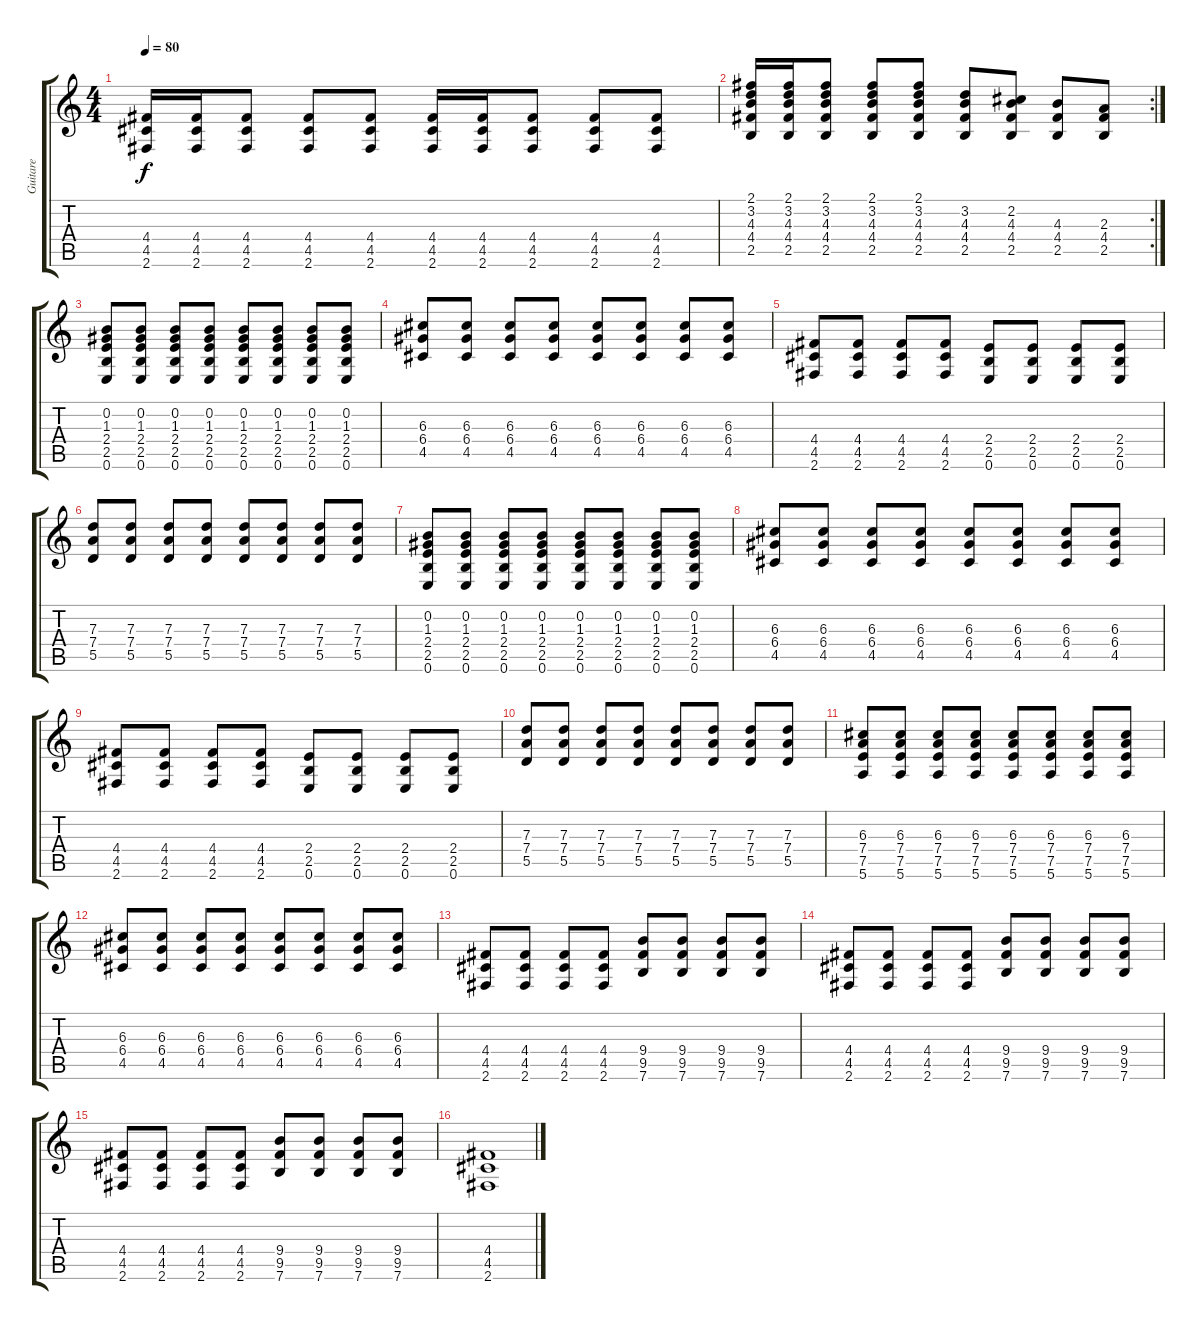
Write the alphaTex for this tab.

\track ("Guitare" "Guitare") {instrument overdrivenguitar}
\staff {score tabs}
\tuning (E4 B3 G3 D3 A2 E2) {hide}
\ts (4 4)
\tempo 80
\clef g2
\ks c
(4.4 4.5 2.6).16{dy f} (4.4 4.5 2.6).16 (4.4 4.5 2.6).8 (4.4 4.5 2.6).8 (4.4 4.5 2.6).8 (4.4 4.5 2.6).16 (4.4 4.5 2.6).16 (4.4 4.5 2.6).8 (4.4 4.5 2.6).8 (4.4 4.5 2.6).8 |
\rc 2
(2.1 3.2 4.3 4.4 2.5).16 (2.1 3.2 4.3 4.4 2.5).16 (2.1 3.2 4.3 4.4 2.5).8 (2.1 3.2 4.3 4.4 2.5).8 (2.1 3.2 4.3 4.4 2.5).8 (3.2 4.3 4.4 2.5).8 (2.2 4.3 4.4 2.5).8 (4.3 4.4 2.5).8 (2.3 4.4 2.5).8 |
(0.2 1.3 2.4 2.5 0.6).8{volume 13 instrument distortionguitar} (0.2 1.3 2.4 2.5 0.6).8 (0.2 1.3 2.4 2.5 0.6).8 (0.2 1.3 2.4 2.5 0.6).8 (0.2 1.3 2.4 2.5 0.6).8 (0.2 1.3 2.4 2.5 0.6).8 (0.2 1.3 2.4 2.5 0.6).8 (0.2 1.3 2.4 2.5 0.6).8 |
(6.3 6.4 4.5).8 (6.3 6.4 4.5).8 (6.3 6.4 4.5).8 (6.3 6.4 4.5).8 (6.3 6.4 4.5).8 (6.3 6.4 4.5).8 (6.3 6.4 4.5).8 (6.3 6.4 4.5).8 |
(4.4 4.5 2.6).8 (4.4 4.5 2.6).8 (4.4 4.5 2.6).8 (4.4 4.5 2.6).8 (2.4 2.5 0.6).8 (2.4 2.5 0.6).8 (2.4 2.5 0.6).8 (2.4 2.5 0.6).8 |
(7.3 7.4 5.5).8 (7.3 7.4 5.5).8 (7.3 7.4 5.5).8 (7.3 7.4 5.5).8 (7.3 7.4 5.5).8 (7.3 7.4 5.5).8 (7.3 7.4 5.5).8 (7.3 7.4 5.5).8 |
(0.2 1.3 2.4 2.5 0.6).8 (0.2 1.3 2.4 2.5 0.6).8 (0.2 1.3 2.4 2.5 0.6).8 (0.2 1.3 2.4 2.5 0.6).8 (0.2 1.3 2.4 2.5 0.6).8 (0.2 1.3 2.4 2.5 0.6).8 (0.2 1.3 2.4 2.5 0.6).8 (0.2 1.3 2.4 2.5 0.6).8 |
(6.3 6.4 4.5).8 (6.3 6.4 4.5).8 (6.3 6.4 4.5).8 (6.3 6.4 4.5).8 (6.3 6.4 4.5).8 (6.3 6.4 4.5).8 (6.3 6.4 4.5).8 (6.3 6.4 4.5).8 |
(4.4 4.5 2.6).8 (4.4 4.5 2.6).8 (4.4 4.5 2.6).8 (4.4 4.5 2.6).8 (2.4 2.5 0.6).8 (2.4 2.5 0.6).8 (2.4 2.5 0.6).8 (2.4 2.5 0.6).8 |
(7.3 7.4 5.5).8 (7.3 7.4 5.5).8 (7.3 7.4 5.5).8 (7.3 7.4 5.5).8 (7.3 7.4 5.5).8 (7.3 7.4 5.5).8 (7.3 7.4 5.5).8 (7.3 7.4 5.5).8 |
(6.3 7.4 7.5 5.6).8 (6.3 7.4 7.5 5.6).8 (6.3 7.4 7.5 5.6).8 (6.3 7.4 7.5 5.6).8 (6.3 7.4 7.5 5.6).8 (6.3 7.4 7.5 5.6).8 (6.3 7.4 7.5 5.6).8 (6.3 7.4 7.5 5.6).8 |
(6.3 6.4 4.5).8 (6.3 6.4 4.5).8 (6.3 6.4 4.5).8 (6.3 6.4 4.5).8 (6.3 6.4 4.5).8 (6.3 6.4 4.5).8 (6.3 6.4 4.5).8 (6.3 6.4 4.5).8 |
(4.4 4.5 2.6).8 (4.4 4.5 2.6).8 (4.4 4.5 2.6).8 (4.4 4.5 2.6).8 (9.4 9.5 7.6).8 (9.4 9.5 7.6).8 (9.4 9.5 7.6).8 (9.4 9.5 7.6).8 |
(4.4 4.5 2.6).8 (4.4 4.5 2.6).8 (4.4 4.5 2.6).8 (4.4 4.5 2.6).8 (9.4 9.5 7.6).8 (9.4 9.5 7.6).8 (9.4 9.5 7.6).8 (9.4 9.5 7.6).8 |
(4.4 4.5 2.6).8 (4.4 4.5 2.6).8 (4.4 4.5 2.6).8 (4.4 4.5 2.6).8 (9.4 9.5 7.6).8 (9.4 9.5 7.6).8 (9.4 9.5 7.6).8 (9.4 9.5 7.6).8 |
(4.4 4.5 2.6).1
